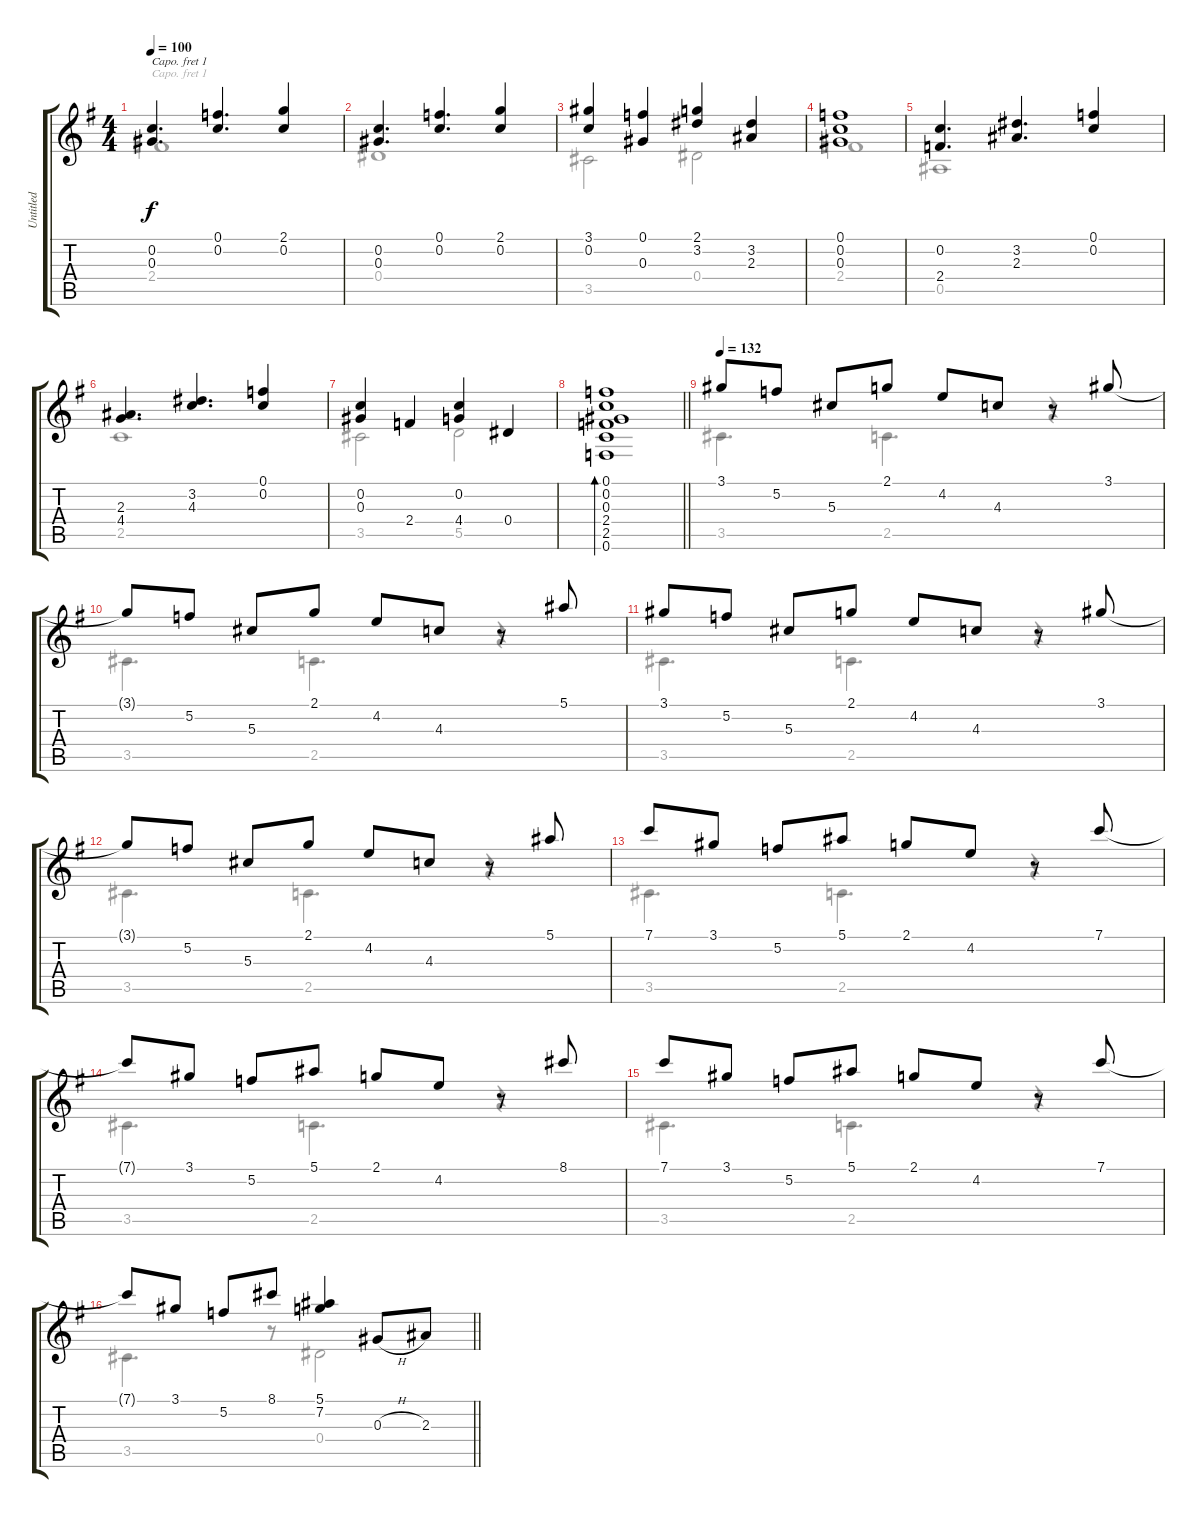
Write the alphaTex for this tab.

\track ("Untitled" "Untitled") {instrument acousticguitarnylon}
\staff {score tabs}
\capo 1
\tuning (E4 B3 G3 D3 A2 E2) {hide}
\voice
\ts (4 4)
\tempo 100
\clef g2
\ks g
(0.2 0.3).4{d dy f instrument acousticguitarnylon} (0.1 0.2).4{d} (2.1 0.2).4 |
(0.2 0.3).4{d} (0.1 0.2).4{d} (2.1 0.2).4 |
(3.1 0.2).4 (0.1 0.3).4 (2.1 3.2).4 (3.2 2.3).4 |
(0.1 0.2 0.3).1 |
(0.2 2.4).4{d} (3.2 2.3).4{d} (0.1 0.2).4 |
(2.3 4.4).4{d} (3.2 4.3).4{d} (0.1 0.2).4 |
(0.2 0.3).4 2.4.4 (0.2 4.4).4 0.4.4 |
\barLineRight lightlight
(0.1 0.2 0.3 2.4 2.5 0.6).1{bd 30} |
\tempo 132
3.1.8{instrument violin} 5.2.8 5.3.8 2.1.8 4.2.8 4.3.8 r.8 3.1.8 |
3.1{t}.8 5.2.8 5.3.8 2.1.8 4.2.8 4.3.8 r.8 5.1.8 |
3.1.8 5.2.8 5.3.8 2.1.8 4.2.8 4.3.8 r.8 3.1.8 |
3.1{t}.8 5.2.8 5.3.8 2.1.8 4.2.8 4.3.8 r.8 5.1.8 |
7.1.8 3.1.8 5.2.8 5.1.8 2.1.8 4.2.8 r.8 7.1.8 |
7.1{t}.8 3.1.8 5.2.8 5.1.8 2.1.8 4.2.8 r.8 8.1.8 |
7.1.8 3.1.8 5.2.8 5.1.8 2.1.8 4.2.8 r.8 7.1.8 |
\barLineRight lightlight
7.1{t}.8 3.1.8 5.2.8 8.1.8 (5.1 7.2).4 0.3{h}.8{instrument acousticguitarnylon} 2.3.8
\voice
\clef g2
\ottava regular
\simile none
\ks g
2.4.1{dy f} |
0.4.1 |
3.5.2 0.4.2 |
2.4.1 |
0.5.1 |
2.5.1 |
3.5.2 5.5.2 |
\barLineRight lightlight
|
3.5.4{d} 2.5.4{d} r.4 |
3.5.4{d} 2.5.4{d} r.4 |
3.5.4{d} 2.5.4{d} r.4 |
3.5.4{d} 2.5.4{d} r.4 |
3.5.4{d} 2.5.4{d} r.4 |
3.5.4{d} 2.5.4{d} r.4 |
3.5.4{d} 2.5.4{d} r.4 |
\barLineRight lightlight
3.5.4{d} r.8 0.4.2
